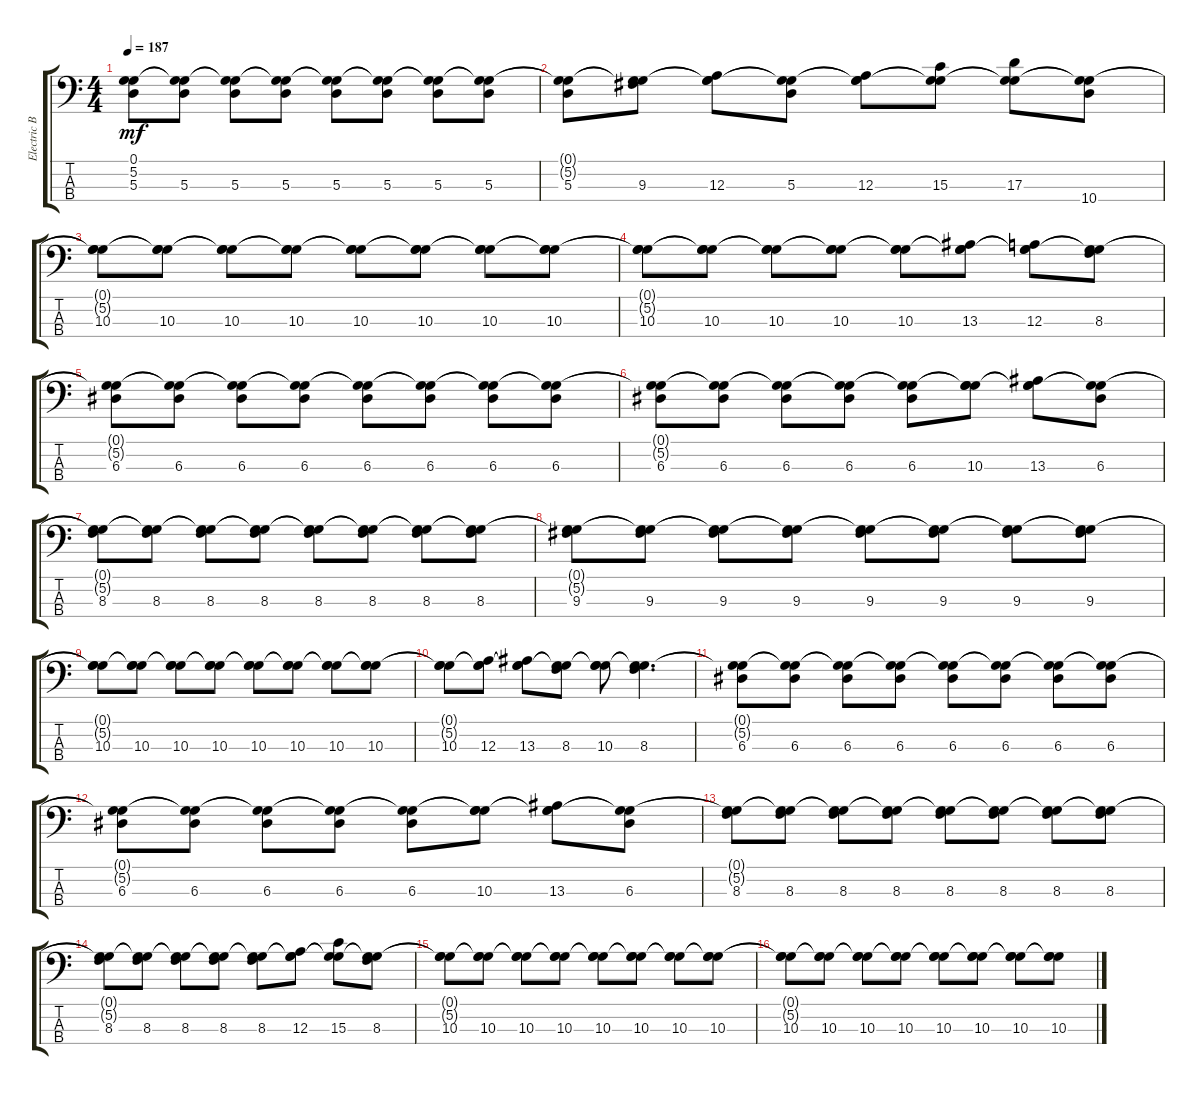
\track ("Electric Bass" "Electric B") {instrument electricbassfinger}
\staff {score tabs}
\tuning (G2 D2 A1 E1) {hide}
\ts (4 4)
\tempo 187
\clef f4
\ks c
(0.1{t} 5.2{t} 5.3).8{dy mf} (0.1{t} 5.2{t} 5.3).8 (0.1{t} 5.2{t} 5.3).8 (0.1{t} 5.2{t} 5.3).8 (0.1{t} 5.2{t} 5.3).8 (0.1{t} 5.2{t} 5.3).8 (0.1{t} 5.2{t} 5.3).8 (0.1{t} 5.2{t} 5.3).8 |
(0.1{t} 5.2{t} 5.3).8 (0.1{t} 5.2{t} 9.3).8 (0.1{t} 5.2{t} 12.3).8 (0.1{t} 5.2{t} 5.3).8 (0.1{t} 5.2{t} 12.3).8 (0.1{t} 5.2{t} 15.3).8 (0.1{t} 5.2{t} 17.3).8 (0.1{t} 5.2{t} 10.4).8 |
(0.1{t} 5.2{t} 10.3).8 (0.1{t} 5.2{t} 10.3).8 (0.1{t} 5.2{t} 10.3).8 (0.1{t} 5.2{t} 10.3).8 (0.1{t} 5.2{t} 10.3).8 (0.1{t} 5.2{t} 10.3).8 (0.1{t} 5.2{t} 10.3).8 (0.1{t} 5.2{t} 10.3).8 |
(0.1{t} 5.2{t} 10.3).8 (0.1{t} 5.2{t} 10.3).8 (0.1{t} 5.2{t} 10.3).8 (0.1{t} 5.2{t} 10.3).8 (0.1{t} 5.2{t} 10.3).8 (0.1{t} 5.2{t} 13.3).8 (0.1{t} 5.2{t} 12.3).8 (0.1{t} 5.2{t} 8.3).8 |
(0.1{t} 5.2{t} 6.3).8 (0.1{t} 5.2{t} 6.3).8 (0.1{t} 5.2{t} 6.3).8 (0.1{t} 5.2{t} 6.3).8 (0.1{t} 5.2{t} 6.3).8 (0.1{t} 5.2{t} 6.3).8 (0.1{t} 5.2{t} 6.3).8 (0.1{t} 5.2{t} 6.3).8 |
(0.1{t} 5.2{t} 6.3).8 (0.1{t} 5.2{t} 6.3).8 (0.1{t} 5.2{t} 6.3).8 (0.1{t} 5.2{t} 6.3).8 (0.1{t} 5.2{t} 6.3).8 (0.1{t} 5.2{t} 10.3).8 (0.1{t} 5.2{t} 13.3).8 (0.1{t} 5.2{t} 6.3).8 |
(0.1{t} 5.2{t} 8.3).8 (0.1{t} 5.2{t} 8.3).8 (0.1{t} 5.2{t} 8.3).8 (0.1{t} 5.2{t} 8.3).8 (0.1{t} 5.2{t} 8.3).8 (0.1{t} 5.2{t} 8.3).8 (0.1{t} 5.2{t} 8.3).8 (0.1{t} 5.2{t} 8.3).8 |
(0.1{t} 5.2{t} 9.3).8 (0.1{t} 5.2{t} 9.3).8 (0.1{t} 5.2{t} 9.3).8 (0.1{t} 5.2{t} 9.3).8 (0.1{t} 5.2{t} 9.3).8 (0.1{t} 5.2{t} 9.3).8 (0.1{t} 5.2{t} 9.3).8 (0.1{t} 5.2{t} 9.3).8 |
(0.1{t} 5.2{t} 10.3).8 (0.1{t} 5.2{t} 10.3).8 (0.1{t} 5.2{t} 10.3).8 (0.1{t} 5.2{t} 10.3).8 (0.1{t} 5.2{t} 10.3).8 (0.1{t} 5.2{t} 10.3).8 (0.1{t} 5.2{t} 10.3).8 (0.1{t} 5.2{t} 10.3).8 |
(0.1{t} 5.2{t} 10.3).8 (0.1{t} 5.2{t} 12.3).8 (0.1{t} 5.2{t} 13.3).8 (0.1{t} 5.2{t} 8.3).8 (0.1{t} 5.2{t} 10.3).8 (0.1{t} 5.2{t} 8.3).4{d} |
(0.1{t} 5.2{t} 6.3).8 (0.1{t} 5.2{t} 6.3).8 (0.1{t} 5.2{t} 6.3).8 (0.1{t} 5.2{t} 6.3).8 (0.1{t} 5.2{t} 6.3).8 (0.1{t} 5.2{t} 6.3).8 (0.1{t} 5.2{t} 6.3).8 (0.1{t} 5.2{t} 6.3).8 |
(0.1{t} 5.2{t} 6.3).8 (0.1{t} 5.2{t} 6.3).8 (0.1{t} 5.2{t} 6.3).8 (0.1{t} 5.2{t} 6.3).8 (0.1{t} 5.2{t} 6.3).8 (0.1{t} 5.2{t} 10.3).8 (0.1{t} 5.2{t} 13.3).8 (0.1{t} 5.2{t} 6.3).8 |
(0.1{t} 5.2{t} 8.3).8 (0.1{t} 5.2{t} 8.3).8 (0.1{t} 5.2{t} 8.3).8 (0.1{t} 5.2{t} 8.3).8 (0.1{t} 5.2{t} 8.3).8 (0.1{t} 5.2{t} 8.3).8 (0.1{t} 5.2{t} 8.3).8 (0.1{t} 5.2{t} 8.3).8 |
(0.1{t} 5.2{t} 8.3).8 (0.1{t} 5.2{t} 8.3).8 (0.1{t} 5.2{t} 8.3).8 (0.1{t} 5.2{t} 8.3).8 (0.1{t} 5.2{t} 8.3).8 (0.1{t} 5.2{t} 12.3).8 (0.1{t} 5.2{t} 15.3).8 (0.1{t} 5.2{t} 8.3).8 |
(0.1{t} 5.2{t} 10.3).8 (0.1{t} 5.2{t} 10.3).8 (0.1{t} 5.2{t} 10.3).8 (0.1{t} 5.2{t} 10.3).8 (0.1{t} 5.2{t} 10.3).8 (0.1{t} 5.2{t} 10.3).8 (0.1{t} 5.2{t} 10.3).8 (0.1{t} 5.2{t} 10.3).8 |
(0.1{t} 5.2{t} 10.3).8 (0.1{t} 5.2{t} 10.3).8 (0.1{t} 5.2{t} 10.3).8 (0.1{t} 5.2{t} 10.3).8 (0.1{t} 5.2{t} 10.3).8 (0.1{t} 5.2{t} 10.3).8 (0.1{t} 5.2{t} 10.3).8 (0.1{t} 5.2{t} 10.3).8
